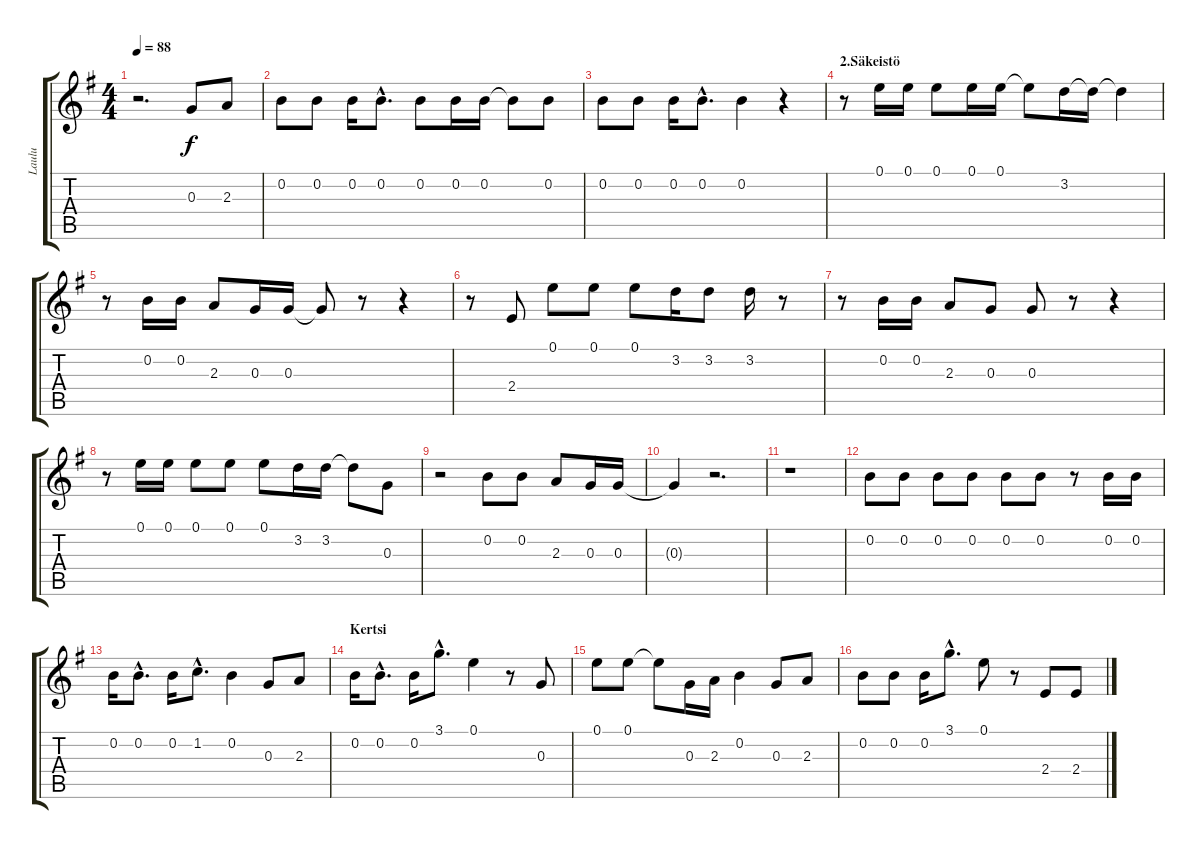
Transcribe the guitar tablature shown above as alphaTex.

\track ("Laulu" "Laulu") {instrument acousticguitarsteel}
\staff {score tabs}
\tuning (E4 B3 G3 D3 A2 E2) {hide}
\ts (4 4)
\tempo 88
\clef g2
\ks eminor
r.2{d dy f} 0.3.8 2.3.8 |
0.2.8 0.2.8 0.2.16 0.2{hac}.8{d} 0.2.8 0.2.16 0.2.16 0.2{t}.8 0.2.8 |
0.2.8 0.2.8 0.2.16 0.2{hac}.8{d} 0.2.4 r.4 |
\section ("" "2.Säkeistö")
r.8 0.1.16 0.1.16 0.1.8 0.1.16 0.1.16 0.1{t}.8 3.2.16 3.2{t}.16 3.2{t}.4 |
r.8 0.2.16 0.2.16 2.3.8 0.3.16 0.3.16 0.3{t}.8 r.8 r.4 |
r.8 2.4.8 0.1.8 0.1.8 0.1.8 3.2.16 3.2.8 3.2.16 r.8 |
r.8 0.2.16 0.2.16 2.3.8 0.3.8 0.3.8 r.8 r.4 |
r.8 0.1.16 0.1.16 0.1.8 0.1.8 0.1.8 3.2.16 3.2.16 3.2{t}.8 0.3.8 |
r.2 0.2.8 0.2.8 2.3.8 0.3.16 0.3.16 |
0.3{t}.4 r.2{d} |
r.1 |
0.2.8 0.2.8 0.2.8 0.2.8 0.2.8 0.2.8 r.8 0.2.16 0.2.16 |
0.2.16 0.2{hac}.8{d} 0.2.16 1.2{hac}.8{d} 0.2.4 0.3.8 2.3.8 |
\section ("" "Kertsi")
0.2.16 0.2{hac}.8{d} 0.2.16 3.1{hac}.8{d} 0.1.4 r.8 0.3.8 |
0.1.8 0.1.8 0.1{t}.8 0.3.16 2.3.16 0.2.4 0.3.8 2.3.8 |
0.2.8 0.2.8 0.2.16 3.1{hac}.8{d} 0.1.8 r.8 2.4.8 2.4.8
